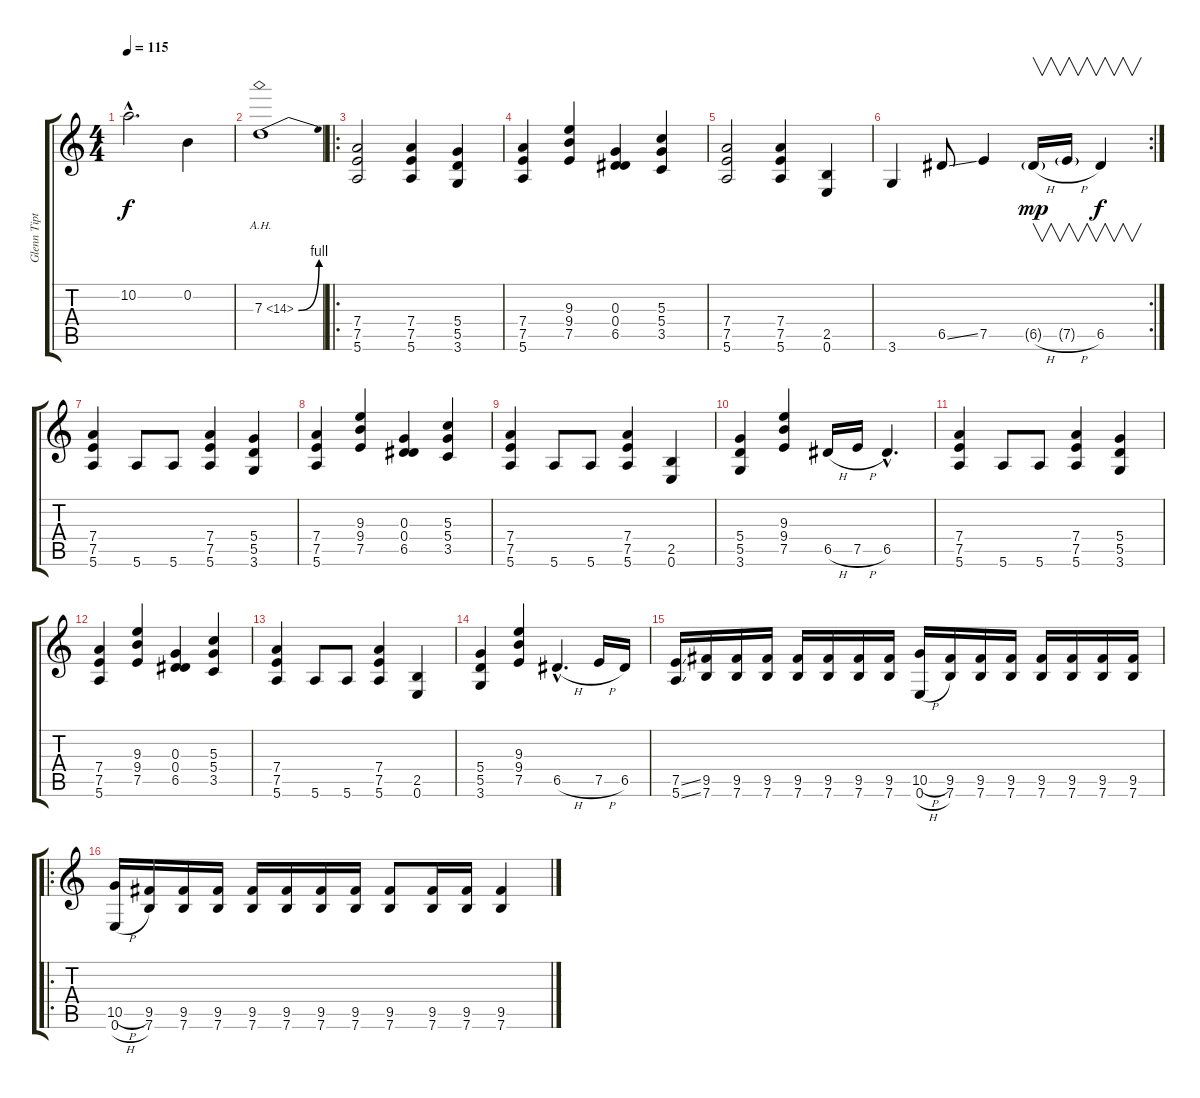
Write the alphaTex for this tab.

\track ("Glenn Tipton and K K DOWNING" "Glenn Tipt") {instrument distortionguitar}
\staff {score tabs}
\tuning (E4 B3 G3 D3 A2 E2) {hide}
\ts (4 4)
\tempo 115
\clef g2
\ks c
10.2{hac}.2{d dy f} 0.2.4 |
7.3{be (bend 0 0 60 4) ah 7}.1 |
\ro
(7.4 7.5 5.6).2 (7.4 7.5 5.6).4 (5.4 5.5 3.6).4 |
(7.4 7.5 5.6).4 (9.3 9.4 7.5).4 (0.3 0.4 6.5).4 (5.3 5.4 3.5).4 |
(7.4 7.5 5.6).2 (7.4 7.5 5.6).4 (2.5 0.6).4 |
\rc 2
3.6.4 6.5{ss}.8 7.5.4 6.5{h g}.16{v dy mp} 7.5{h g}.16{v} 6.5.4{v dy f} |
(7.4 7.5 5.6).4 5.6.8 5.6.8 (7.4 7.5 5.6).4 (5.4 5.5 3.6).4 |
(7.4 7.5 5.6).4 (9.3 9.4 7.5).4 (0.3 0.4 6.5).4 (5.3 5.4 3.5).4 |
(7.4 7.5 5.6).4 5.6.8 5.6.8 (7.4 7.5 5.6).4 (2.5 0.6).4 |
(5.4 5.5 3.6).4 (9.3 9.4 7.5).4 6.5{h}.16 7.5{h}.16 6.5{hac}.4{d} |
(7.4 7.5 5.6).4 5.6.8 5.6.8 (7.4 7.5 5.6).4 (5.4 5.5 3.6).4 |
(7.4 7.5 5.6).4 (9.3 9.4 7.5).4 (0.3 0.4 6.5).4 (5.3 5.4 3.5).4 |
(7.4 7.5 5.6).4 5.6.8 5.6.8 (7.4 7.5 5.6).4 (2.5 0.6).4 |
(5.4 5.5 3.6).4 (9.3 9.4 7.5).4 6.5{h hac}.4{d} 7.5{h}.16 6.5.16 |
(7.5{ss} 5.6{ss}).16 (9.5 7.6).16 (9.5 7.6).16 (9.5 7.6).16 (9.5 7.6).16 (9.5 7.6).16 (9.5 7.6).16 (9.5 7.6).16 (10.5{h} 0.6{h}).16 (9.5 7.6).16 (9.5 7.6).16 (9.5 7.6).16 (9.5 7.6).16 (9.5 7.6).16 (9.5 7.6).16 (9.5 7.6).16 |
\ro
(10.5{h} 0.6{h}).16 (9.5 7.6).16 (9.5 7.6).16 (9.5 7.6).16 (9.5 7.6).16 (9.5 7.6).16 (9.5 7.6).16 (9.5 7.6).16 (9.5 7.6).8 (9.5 7.6).16 (9.5 7.6).16 (9.5 7.6).4
